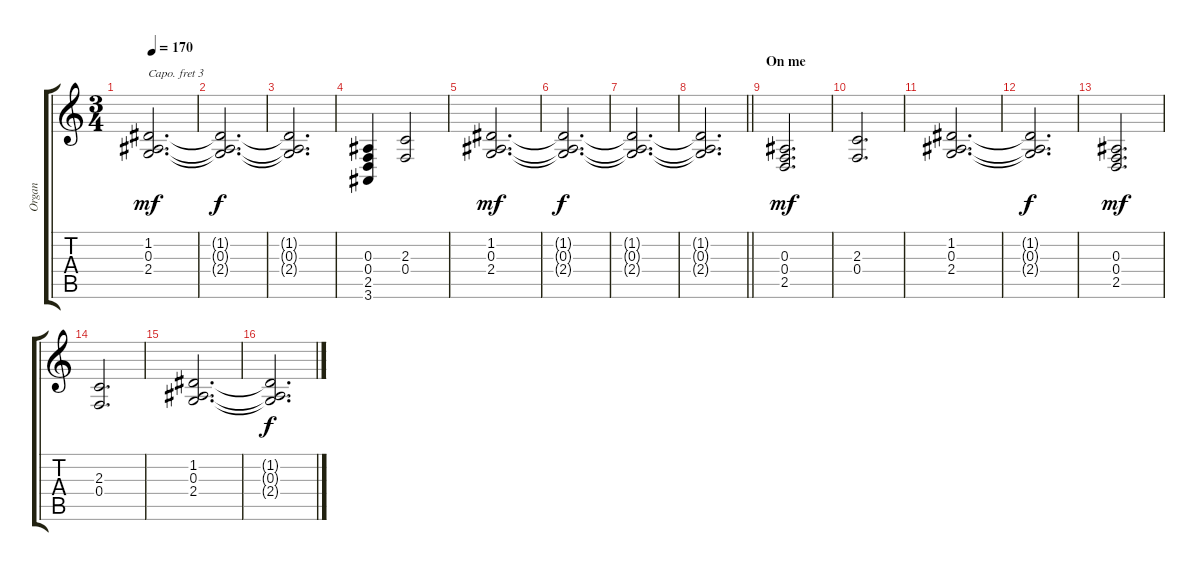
\track ("Organ" "Organ") {instrument drawbarorgan}
\staff {score tabs}
\capo 3
\tuning (E4 B3 G3 D3 A2 E2) {hide}
\ts (3 4)
\tempo 170
\clef g2
\ks c
(1.2 0.3 2.4).2{d dy mf} |
(1.2{t} 0.3{t} 2.4{t}).2{d dy f} |
(1.2{t} 0.3{t} 2.4{t}).2{d} |
(0.3 0.4 2.5 3.6).4 (2.3 0.4).2 |
(1.2 0.3 2.4).2{d dy mf} |
(1.2{t} 0.3{t} 2.4{t}).2{d dy f} |
(1.2{t} 0.3{t} 2.4{t}).2{d} |
\barLineRight lightlight
(1.2{t} 0.3{t} 2.4{t}).2{d} |
\section ("" "On me")
(0.3 0.4 2.5).2{d dy mf} |
(2.3 0.4).2{d} |
(1.2 0.3 2.4).2{d} |
(1.2{t} 0.3{t} 2.4{t}).2{d dy f} |
(0.3 0.4 2.5).2{d dy mf} |
(2.3 0.4).2{d} |
(1.2 0.3 2.4).2{d} |
(1.2{t} 0.3{t} 2.4{t}).2{d dy f}
